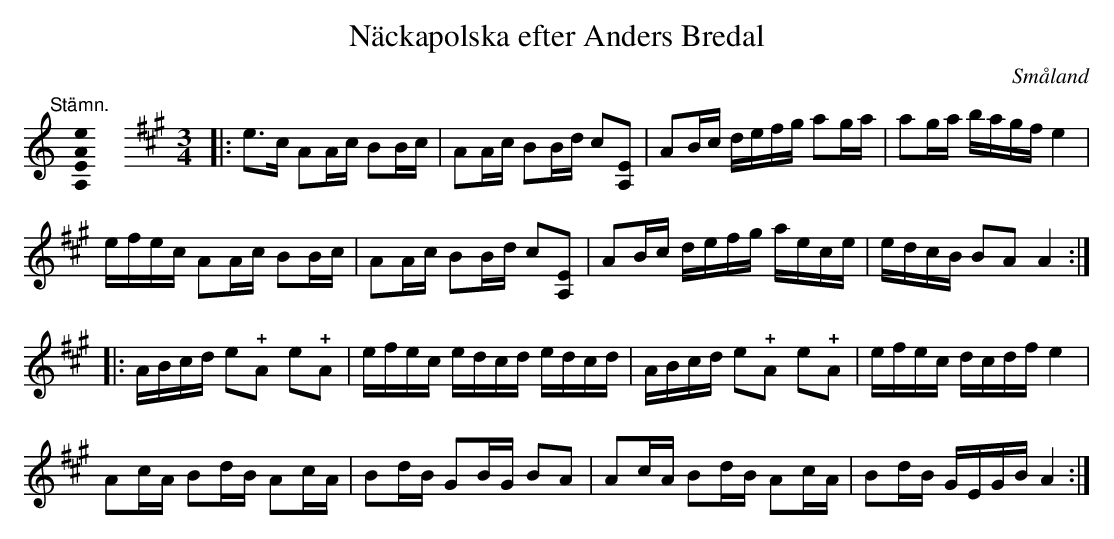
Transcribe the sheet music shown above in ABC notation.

X:1
T:Näckapolska efter Anders Bredal
O:Småland
M:none
K:A
[K:C]
"@-20,30 Stämn."[A,EAe]0 \
M:3/4
L:1/8
K:A
|: e>c AA/2c/2 BB/2c/2 | AA/2c/2 BB/2d/2 c[EA,] | AB/2c/2 d/2e/2f/2g/2 ag/2a/2 | ag/2a/2 b/2a/2g/2f/2 e2 |
 e/2f/2e/2c/2 AA/2c/2 BB/2c/2 | AA/2c/2 BB/2d/2 c[EA,] | AB/2c/2 d/2e/2f/2g/2 a/2e/2c/2e/2 | e/2d/2c/2B/2 BA A2 :|
|: A/2B/2c/2d/2 e!+!A e!+!A | e/2f/2e/2c/2 e/2d/2c/2d/2 e/2d/2c/2d/2 | A/2B/2c/2d/2 e!+!A e!+!A | e/2f/2e/2c/2 d/2c/2d/2f/2 e2 |
 Ac/2A/2 Bd/2B/2 Ac/2A/2 | Bd/2B/2 GB/2G/2 BA | Ac/2A/2 Bd/2B/2 Ac/2A/2 | Bd/2B/2 G/2E/2G/2B/2 A2 :|
